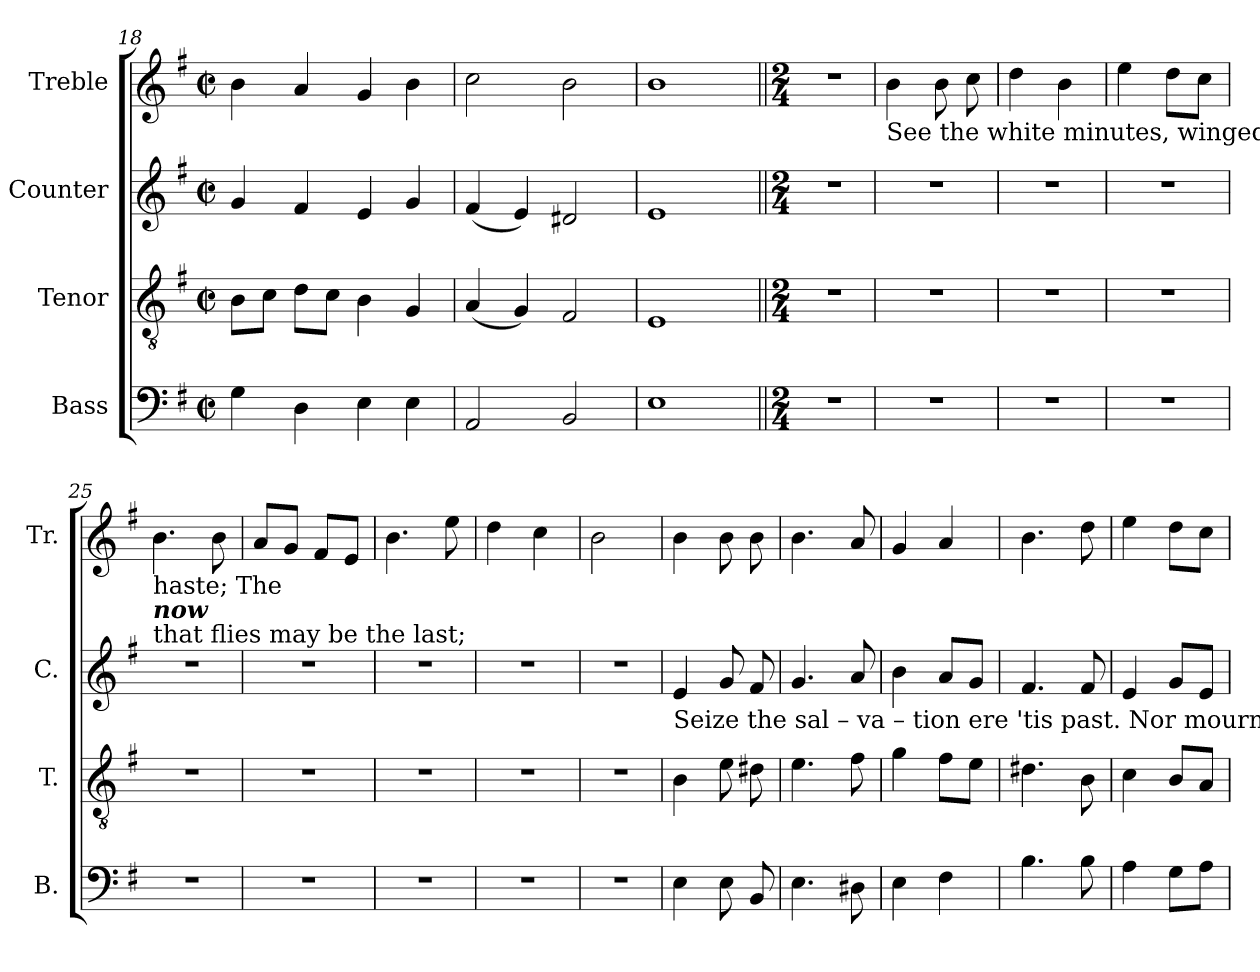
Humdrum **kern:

**kern	**kern	**kern	**kern
*part4	*part3	*part2	*part1
*staff4	*staff3	*staff2	*staff1
*I"Bass	*I"Tenor	*I"Counter	*I"Treble
*I'B.	*I'T.	*I'C.	*I'Tr.
*clefF4	*clefGv2	*clefG2	*clefG2
*k[f#]	*k[f#]	*k[f#]	*k[f#]
*M2/2	*M2/2	*M2/2	*M2/2
*met(c|)	*met(c|)	*met(c|)	*met(c|)
=18	=18	=18	=18
4G\	8B\L	4g/	4b\
.	8c\J	.	.
4D\	8d\L	4f#/	4a/
.	8c\J	.	.
4E\	4B\	4e/	4g/
4E\	4G/	4g/	4b\
=19	=19	=19	=19
2AA/	(<4A/	(<4f#/	2cc\
.	4G/)	4e/)	.
2BB/	2F#/	2d#X/	2b\
=20	=20	=20	=20
1E	1E	1e	1b
=21||	=21||	=21||	=21||
*M2/4	*M2/4	*M2/4	*M2/4
2r	2r	2r	2r
=22	=22	=22	=22
!	!	!	!LO:TX:b:t=See the white minutes, winged with
2r	2r	2r	4b\
.	.	.	8b\
.	.	.	8cc\
=23	=23	=23	=23
2r	2r	2r	4dd\
.	.	.	4b\
=24	=24	=24	=24
2r	2r	2r	4ee\
.	.	.	8dd\L
.	.	.	8cc\J
!!LO:LB:g=z
=25	=25	=25	=25
!	!	!	!LO:TX:b:t=haste; The
!	!	!	!LO:TX:b:Bi:t=now
!	!	!	!LO:TX:b:t=that      flies may be the  last;
2r	2r	2r	4.b\
.	.	.	8b\
=26	=26	=26	=26
2r	2r	2r	8a/L
.	.	.	8g/J
.	.	.	8f#/L
.	.	.	8e/J
=27	=27	=27	=27
2r	2r	2r	4.b\
.	.	.	8ee\
=28	=28	=28	=28
2r	2r	2r	4dd\
.	.	.	4cc\
=29	=29	=29	=29
2r	2r	2r	2b\
=30	=30	=30	=30
!	!	!LO:TX:b:t=Seize the sal – va  – tion   ere   'tis      past. Nor mourn the  blessing  gone&colon;              A thought's delay	!
4E\	4B\	4e/	4b\
8E\	8e\	8g/	8b\
8BB/	8d#X\	8f#/	8b\
=31	=31	=31	=31
4.E\	4.e\	4.g/	4.b\
8D#X\	8f#\	8a/	8a/
=32	=32	=32	=32
4E\	4g\	4b\	4g/
4F#\	8f#\L	8a/L	4a/
.	8e\J	8g/J	.
=33	=33	=33	=33
4.B\	4.d#X\	4.f#/	4.b\
8B\	8B\	8f#/	8dd\
=34	=34	=34	=34
4A\	4c\	4e/	4ee\
8G\L	8B/L	8g/L	8dd\L
8A\J	8A/J	8e/J	8cc\J
=	=	=	=
*-	*-	*-	*-
